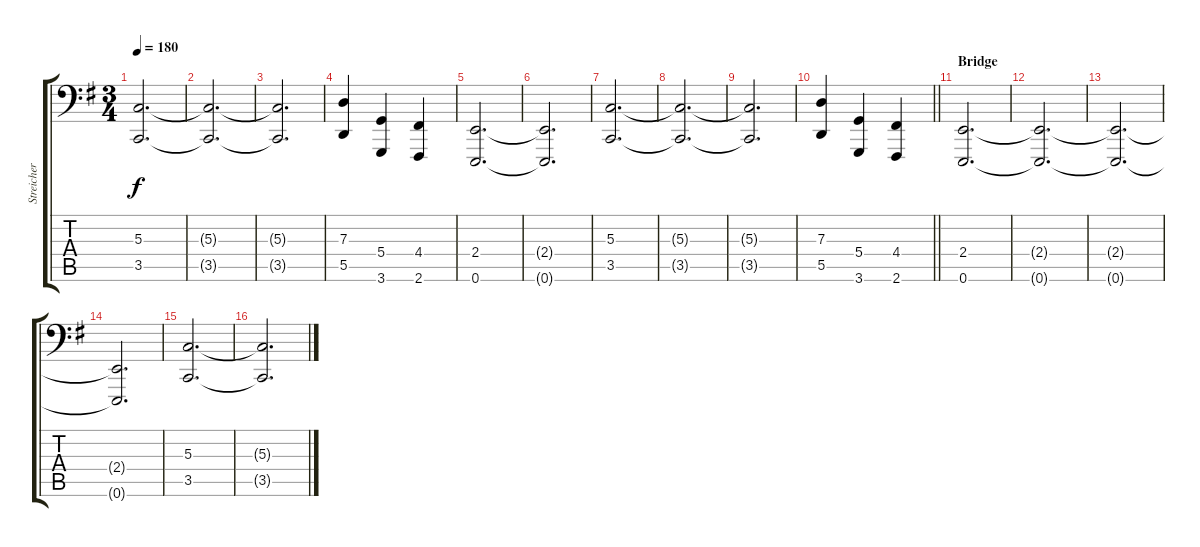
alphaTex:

\track ("Streicher" "Streicher") {instrument stringensemble1}
\staff {score tabs}
\tuning (E3 B2 G2 D2 A1 E1) {hide}
\ts (3 4)
\tempo 180
\clef f4
\ks eminor
(5.3 3.5).2{d dy f} |
(5.3{t} 3.5{t}).2{d} |
(5.3{t} 3.5{t}).2{d} |
(7.3 5.5).4 (5.4 3.6).4 (4.4 2.6).4 |
(2.4 0.6).2{d} |
(2.4{t} 0.6{t}).2{d} |
(5.3 3.5).2{d} |
(5.3{t} 3.5{t}).2{d} |
(5.3{t} 3.5{t}).2{d} |
\barLineRight lightlight
(7.3 5.5).4 (5.4 3.6).4 (4.4 2.6).4 |
\section ("" "Bridge")
(2.4 0.6).2{d} |
(2.4{t} 0.6{t}).2{d} |
(2.4{t} 0.6{t}).2{d} |
(2.4{t} 0.6{t}).2{d} |
(5.3 3.5).2{d} |
(5.3{t} 3.5{t}).2{d}
